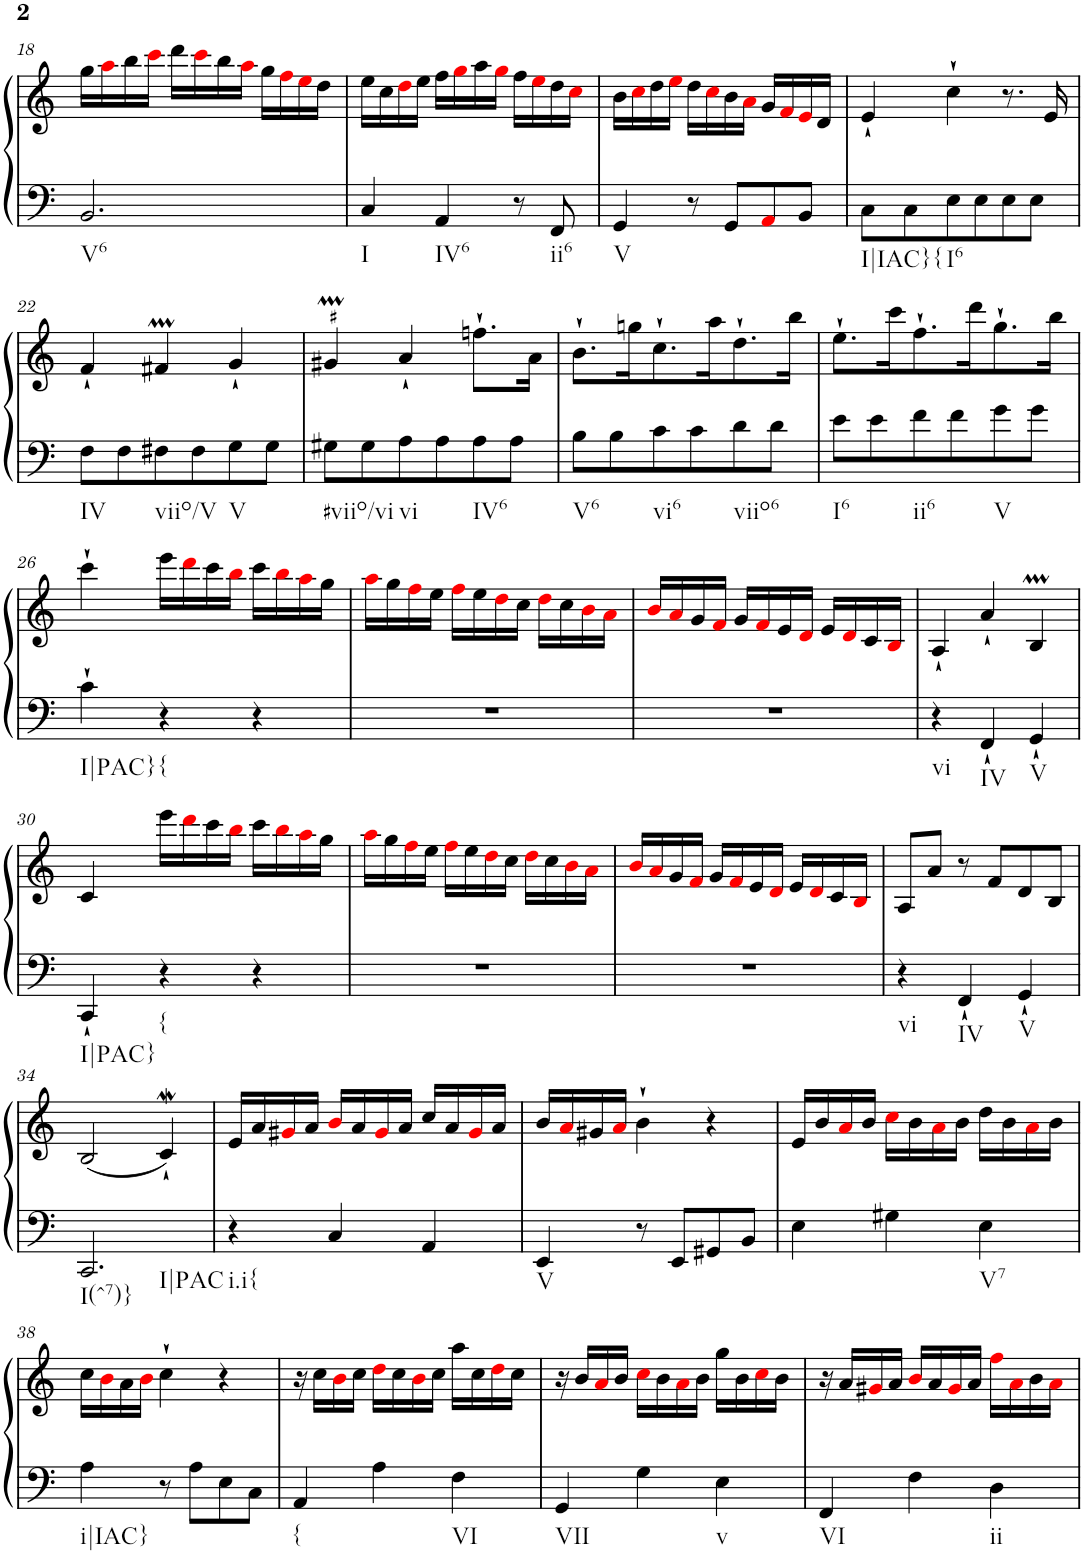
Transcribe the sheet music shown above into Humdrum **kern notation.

**kern	**kern
*part1	*part1
*staff2	*staff1
*I"Harpsichord	*
*I'Hch.	*
!!LO:PB:g=z
*clefF4	*clefG2
*k[]	*k[]
*M3/4	*M3/4
=18	=18
!LO:TX:b:t=V6	!
2.BB/	16gg\LL
.	16aai\
.	16bb\
.	16ccci\JJ
.	16ddd\LL
.	16ccci\
.	16bb\
.	16aai\JJ
.	16gg\LL
.	16ffi\
.	16eei\
.	16dd\JJ
=19	=19
!LO:TX:b:t=I	!
4C/	16ee\LL
.	16cc\
.	16ddi\
.	16ee\JJ
!LO:TX:b:t=IV6	!
4AA/	16ff\LL
.	16ggi\
.	16aa\
.	16ggi\JJ
8r	16ff\LL
.	16eei\
!LO:TX:b:t=ii6	!
8FF/	16dd\
.	16cci\JJ
=20	=20
!LO:TX:b:t=V	!
4GG/	16b\LL
.	16cci\
.	16dd\
.	16eei\JJ
8r	16dd\LL
.	16cci\
8GG/L	16b\
.	16ai\JJ
8AAi/	16g/LL
.	16fi/
8BB/J	16ei/
.	16d/JJ
=21	=21
!LO:TX:b:t=I|IAC}{	!
8C\L	4e`/
8C\	.
!LO:TX:b:t=I6	!
8E\	4cc`\
8E\	.
8E\	8.r
8E\J	.
.	16e/
!!LO:LB:g=z
=22	=22
!LO:TX:b:t=IV	!
8F\L	4f`/
8F\	.
!LO:TX:b:t=viio/V	!
8F#X\	4f#Xm/
8F#\	.
!LO:TX:b:t=V	!
8G\	4g`/
8G\J	.
=23	=23
!LO:TX:b:t=#viio/vi	!
8G#X\L	4g#Xm/
8G#\	.
!LO:TX:b:t=vi	!
8A\	4a`/
8A\	.
!LO:TX:b:t=IV6	!
8A\	8.ffn`\L
8A\J	.
.	16a\Jk
=24	=24
!LO:TX:b:t=V6	!
8B\L	8.b`\L
8B\	.
.	16ggn\K
!LO:TX:b:t=vi6	!
8c\	8.cc`\
8c\	.
.	16aa\K
!LO:TX:b:t=viio6	!
8d\	8.dd`\
8d\J	.
.	16bb\Jk
=25	=25
!LO:TX:b:t=I6	!
8e\L	8.ee`\L
8e\	.
.	16ccc\K
!LO:TX:b:t=ii6	!
8f\	8.ff`\
8f\	.
.	16ddd\K
!LO:TX:b:t=V	!
8g\	8.gg`\
8g\J	.
.	16bb\Jk
!!LO:LB:g=z
=26	=26
!LO:TX:b:t=I|PAC}	!
4c`\	4ccc`\
!LO:TX:b:t={	!
4r	16eee\LL
.	16dddi\
.	16ccc\
.	16bbi\JJ
4r	16ccc\LL
.	16bbi\
.	16aai\
.	16gg\JJ
=27	=27
2.r	16aai\LL
.	16gg\
.	16ffi\
.	16ee\JJ
.	16ffi\LL
.	16ee\
.	16ddi\
.	16cc\JJ
.	16ddi\LL
.	16cc\
.	16bi\
.	16ai\JJ
=28	=28
2.r	16bi/LL
.	16ai/
.	16g/
.	16fi/JJ
.	16g/LL
.	16fi/
.	16e/
.	16di/JJ
.	16e/LL
.	16di/
.	16c/
.	16Bi/JJ
=29	=29
!LO:TX:b:t=vi	!
4r	4A`/
!LO:TX:b:t=IV	!
4FF`/	4a`/
!LO:TX:b:t=V	!
4GG`/	4Bm/
!!LO:LB:g=z
=30	=30
!LO:TX:b:t=I|PAC}	!
4CC`/	4c/
!LO:TX:b:t={	!
4r	16eee\LL
.	16dddi\
.	16ccc\
.	16bbi\JJ
4r	16ccc\LL
.	16bbi\
.	16aai\
.	16gg\JJ
=31	=31
2.r	16aai\LL
.	16gg\
.	16ffi\
.	16ee\JJ
.	16ffi\LL
.	16ee\
.	16ddi\
.	16cc\JJ
.	16ddi\LL
.	16cc\
.	16bi\
.	16ai\JJ
=32	=32
2.r	16bi/LL
.	16ai/
.	16g/
.	16fi/JJ
.	16g/LL
.	16fi/
.	16e/
.	16di/JJ
.	16e/LL
.	16di/
.	16c/
.	16Bi/JJ
=33	=33
!LO:TX:b:t=vi	!
4r	8A/L
.	8a/J
!LO:TX:b:t=IV	!
4FF`/	8r
.	8f/L
!LO:TX:b:t=V	!
4GG`/	8d/
.	8B/J
!!LO:LB:g=z
=34	=34
!LO:TX:b:t=I(^7)}	!
!LO:TX:b:t=I|PAC	!
2.CC/	(<2B/
.	4cw`/)
=35	=35
!LO:TX:b:t=i.i{	!
4r	16e/LL
.	16a/
.	16g#Xi/
.	16a/JJ
4C/	16bi/LL
.	16a/
.	16g#i/
.	16a/JJ
4AA/	16cc/LL
.	16a/
.	16g#i/
.	16a/JJ
=36	=36
!LO:TX:b:t=V	!
4EE/	16b/LL
.	16ai/
.	16g#X/
.	16ai/JJ
8r	4b`\
8EE/L	.
8GG#X/	4r
8BB/J	.
=37	=37
4E\	16e/LL
.	16b/
.	16ai/
.	16b/JJ
4G#X\	16cci\LL
.	16b\
.	16ai\
.	16b\JJ
!LO:TX:b:t=V7	!
4E\	16dd\LL
.	16b\
.	16ai\
.	16b\JJ
!!LO:LB:g=z
=38	=38
!LO:TX:b:t=i|IAC}	!
4A\	16cc\LL
.	16bi\
.	16a\
.	16bi\JJ
8r	4cc`\
8A\L	.
8E\	4r
8C\J	.
=39	=39
!LO:TX:b:t={	!
4AA/	16r
.	16cc\LL
.	16bi\
.	16cc\JJ
4A\	16ddi\LL
.	16cc\
.	16bi\
.	16cc\JJ
!LO:TX:b:t=VI	!
4F\	16aa\LL
.	16cc\
.	16ddi\
.	16cc\JJ
=40	=40
!LO:TX:b:t=VII	!
4GG/	16r
.	16b/LL
.	16ai/
.	16b/JJ
4G\	16cci\LL
.	16b\
.	16ai\
.	16b\JJ
!LO:TX:b:t=v	!
4E\	16gg\LL
.	16b\
.	16cci\
.	16b\JJ
=41	=41
!LO:TX:b:t=VI	!
4FF/	16r
.	16a/LL
.	16g#Xi/
.	16a/JJ
4F\	16bi/LL
.	16a/
.	16g#i/
.	16a/JJ
!LO:TX:b:t=ii	!
4D\	16ffi\LL
.	16ai\
.	16b\
.	16ai\JJ
=	=
*-	*-
